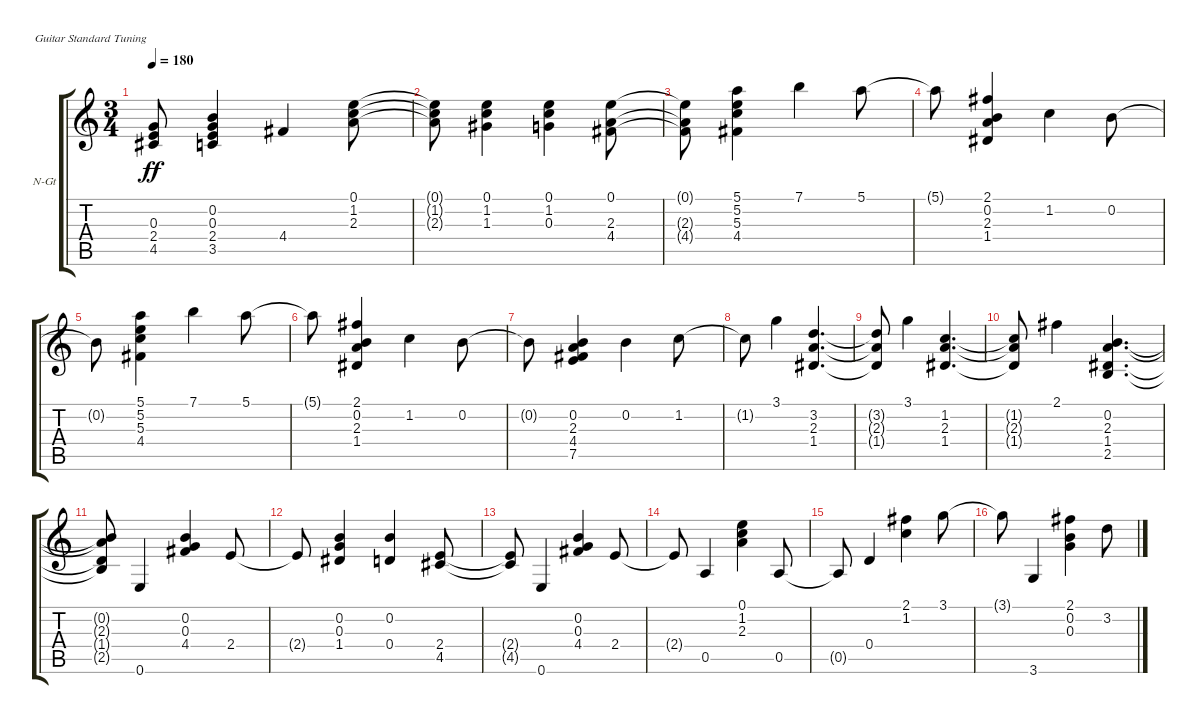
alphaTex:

\bracketExtendMode groupsimilarinstruments
\firstSystemTrackNameOrientation horizontal
\otherSystemsTrackNameOrientation horizontal
\track ("Track 1" "N-Gt") {instrument acousticguitarnylon}
\staff {score tabs}
\tuning (E4 B3 G3 D3 A2 E2)
\ts (3 4)
\tempo 180
\clef g2
\ks c
(0.3{t} 2.4{t} 4.5{t}).8{dy ff} (0.2 0.3 2.4 3.5).4 4.4.4 (0.1 1.2 2.3).8 |
(0.1{t} 1.2{t} 2.3{t}).8 (0.1 1.2 1.3).4 (0.1 1.2 0.3).4 (0.1 2.3 4.4).8 |
(0.1{t} 2.3{t} 4.4{t}).8 (5.1 5.2 5.3 4.4).4 7.1.4 5.1.8 |
5.1{t}.8 (2.1 0.2 2.3 1.4).4 1.2.4 0.2.8 |
0.2{t}.8 (5.1 5.2 5.3 4.4).4 7.1.4 5.1.8 |
5.1{t}.8 (2.1 0.2 2.3 1.4).4 1.2.4 0.2.8 |
0.2{t}.8 (0.2 2.3 4.4 7.5).4 0.2.4 1.2.8 |
1.2{t}.8 3.1.4 (3.2 2.3 1.4).4{d} |
(3.2{t} 2.3{t} 1.4{t}).8 3.1.4 (1.2 2.3 1.4).4{d} |
(1.2{t} 2.3{t} 1.4{t}).8 2.1.4 (0.2 2.3 1.4 2.5).4{d} |
(0.2{t} 2.3{t} 1.4{t} 2.5{t}).8 0.6.4 (0.2 0.3 4.4).4 2.4.8 |
2.4{t}.8 (0.2 0.3 1.4).4 (0.2 0.4).4 (2.4 4.5).8 |
(2.4{t} 4.5{t}).8 0.6.4 (0.2 0.3 4.4).4 2.4.8 |
2.4{t}.8 0.5.4 (0.1 1.2 2.3).4 0.5.8 |
0.5{t}.8 0.4.4 (2.1 1.2).4 3.1.8 |
3.1{t}.8 3.6.4 (2.1 0.2 0.3).4 3.2.8
